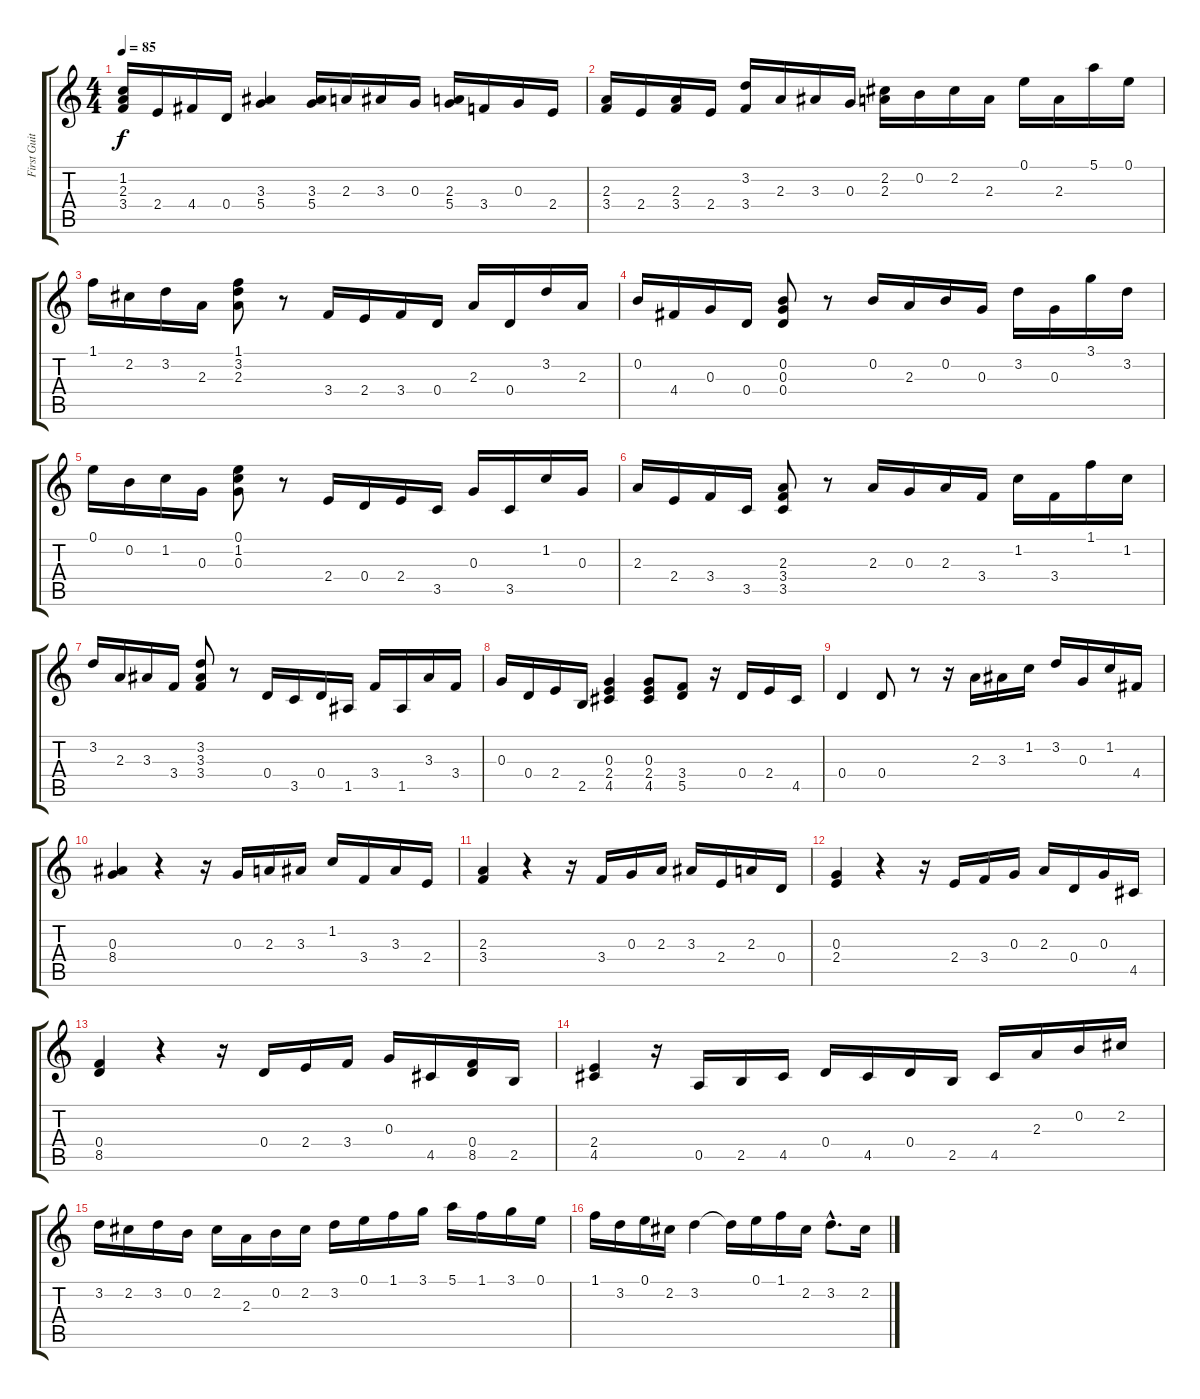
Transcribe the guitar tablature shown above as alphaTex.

\track ("First Guitar" "First Guit") {instrument electricguitarjazz}
\staff {score tabs}
\tuning (E4 B3 G3 D3 A2 E2) {hide}
\ts (4 4)
\tempo 85
\clef g2
\ks c
(1.2 2.3 3.4).16{dy f} 2.4.16 4.4.16 0.4.16 (3.3 5.4).4 (3.3 5.4).16 2.3.16 3.3.16 0.3.16 (2.3 5.4).16 3.4.16 0.3.16 2.4.16 |
(2.3 3.4).16 2.4.16 (2.3 3.4).16 2.4.16 (3.2 3.4).16 2.3.16 3.3.16 0.3.16 (2.2 2.3).16 0.2.16 2.2.16 2.3.16 0.1.16 2.3.16 5.1.16 0.1.16 |
1.1.16 2.2.16 3.2.16 2.3.16 (1.1 3.2 2.3).8 r.8 3.4.16 2.4.16 3.4.16 0.4.16 2.3.16 0.4.16 3.2.16 2.3.16 |
0.2.16 4.4.16 0.3.16 0.4.16 (0.2 0.3 0.4).8 r.8 0.2.16 2.3.16 0.2.16 0.3.16 3.2.16 0.3.16 3.1.16 3.2.16 |
0.1.16 0.2.16 1.2.16 0.3.16 (0.1 1.2 0.3).8 r.8 2.4.16 0.4.16 2.4.16 3.5.16 0.3.16 3.5.16 1.2.16 0.3.16 |
2.3.16 2.4.16 3.4.16 3.5.16 (2.3 3.4 3.5).8 r.8 2.3.16 0.3.16 2.3.16 3.4.16 1.2.16 3.4.16 1.1.16 1.2.16 |
3.2.16 2.3.16 3.3.16 3.4.16 (3.2 3.3 3.4).8 r.8 0.4.16 3.5.16 0.4.16 1.5.16 3.4.16 1.5.16 3.3.16 3.4.16 |
0.3.16 0.4.16 2.4.16 2.5.16 (0.3 2.4 4.5).4 (0.3 2.4 4.5).8 (3.4 5.5).8 r.16 0.4.16 2.4.16 4.5.16 |
0.4.4 0.4.8 r.8 r.16 2.3.16 3.3.16 1.2.16 3.2.16 0.3.16 1.2.16 4.4.16 |
(0.3 8.4).4 r.4 r.16 0.3.16 2.3.16 3.3.16 1.2.16 3.4.16 3.3.16 2.4.16 |
(2.3 3.4).4 r.4 r.16 3.4.16 0.3.16 2.3.16 3.3.16 2.4.16 2.3.16 0.4.16 |
(0.3 2.4).4 r.4 r.16 2.4.16 3.4.16 0.3.16 2.3.16 0.4.16 0.3.16 4.5.16 |
(0.4 8.5).4 r.4 r.16 0.4.16 2.4.16 3.4.16 0.3.16 4.5.16 (0.4 8.5).16 2.5.16 |
(2.4 4.5).4 r.16 0.5.16 2.5.16 4.5.16 0.4.16 4.5.16 0.4.16 2.5.16 4.5.16 2.3.16 0.2.16 2.2.16 |
3.2.16 2.2.16 3.2.16 0.2.16 2.2.16 2.3.16 0.2.16 2.2.16 3.2.16 0.1.16 1.1.16 3.1.16 5.1.16 1.1.16 3.1.16 0.1.16 |
1.1.16 3.2.16 0.1.16 2.2.16 3.2.4 3.2{t}.16 0.1.16 1.1.16 2.2.16 3.2{hac}.8{d} 2.2.16
